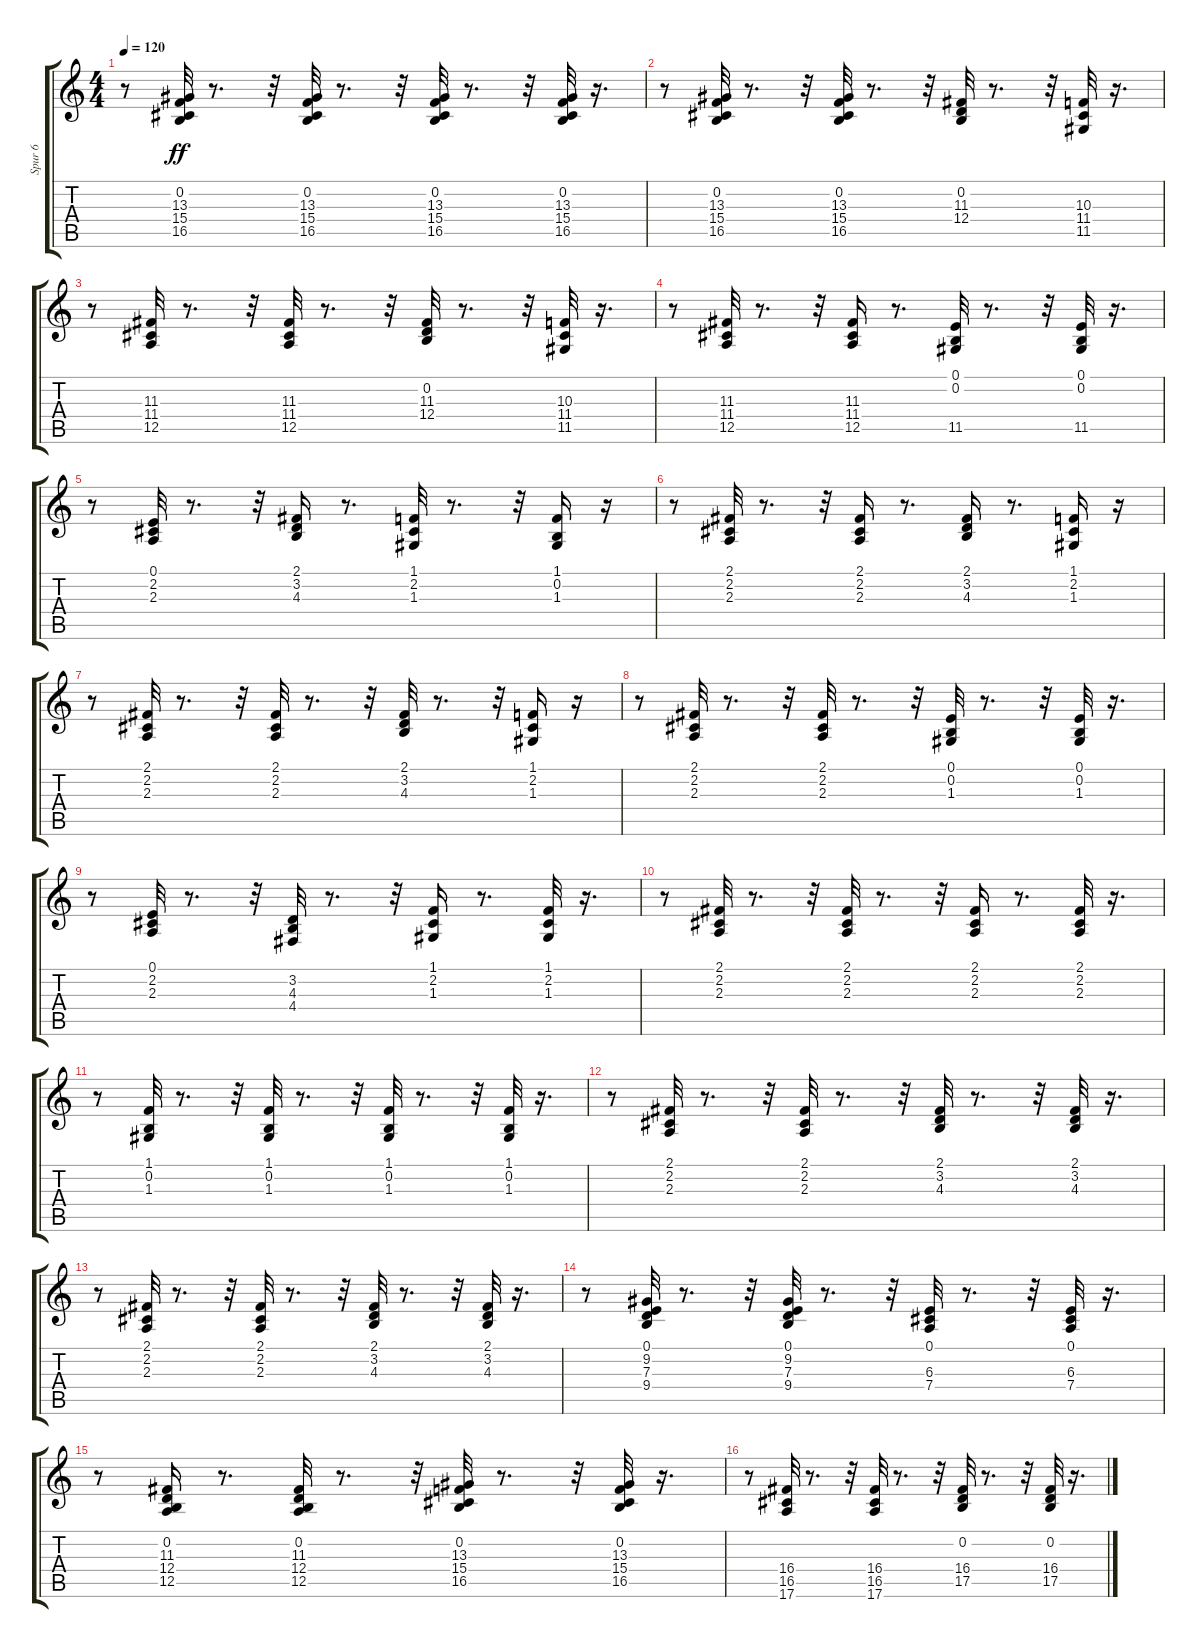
\track ("Spur 6" "Spur 6") {instrument electricgrandpiano}
\staff {score tabs}
\tuning (E4 B3 G3 D3 A2 E2) {hide}
\ts (4 4)
\tempo 120
\clef g2
\ks c
r.8{dy ff} (0.2 13.3 15.4 16.5).32 r.8{d} r.32 (0.2 13.3 15.4 16.5).32 r.8{d} r.32 (0.2 13.3 15.4 16.5).32 r.8{d} r.32 (0.2 13.3 15.4 16.5).32 r.16{d} |
r.8 (0.2 13.3 15.4 16.5).32 r.8{d} r.32 (0.2 13.3 15.4 16.5).32 r.8{d} r.32 (0.2 11.3 12.4).32 r.8{d} r.32 (10.3 11.4 11.5).32 r.16{d} |
r.8 (11.3 11.4 12.5).32 r.8{d} r.32 (11.3 11.4 12.5).32 r.8{d} r.32 (0.2 11.3 12.4).32 r.8{d} r.32 (10.3 11.4 11.5).32 r.16{d} |
r.8 (11.3 11.4 12.5).32 r.8{d} r.32 (11.3 11.4 12.5).16 r.8{d} (0.1 0.2 11.5).32 r.8{d} r.32 (0.1 0.2 11.5).32 r.16{d} |
r.8 (0.1 2.2 2.3).32 r.8{d} r.32 (2.1 3.2 4.3).16 r.8{d} (1.1 2.2 1.3).32 r.8{d} r.32 (1.1 0.2 1.3).16 r.16 |
r.8 (2.1 2.2 2.3).32 r.8{d} r.32 (2.1 2.2 2.3).16 r.8{d} (2.1 3.2 4.3).16 r.8{d} (1.1 2.2 1.3).16 r.16 |
r.8 (2.1 2.2 2.3).32 r.8{d} r.32 (2.1 2.2 2.3).32 r.8{d} r.32 (2.1 3.2 4.3).32 r.8{d} r.32 (1.1 2.2 1.3).16 r.16 |
r.8 (2.1 2.2 2.3).32 r.8{d} r.32 (2.1 2.2 2.3).32 r.8{d} r.32 (0.1 0.2 1.3).32 r.8{d} r.32 (0.1 0.2 1.3).32 r.16{d} |
r.8 (0.1 2.2 2.3).32 r.8{d} r.32 (3.2 4.3 4.4).32 r.8{d} r.32 (1.1 2.2 1.3).16 r.8{d} (1.1 2.2 1.3).32 r.16{d} |
r.8 (2.1 2.2 2.3).32 r.8{d} r.32 (2.1 2.2 2.3).32 r.8{d} r.32 (2.1 2.2 2.3).16 r.8{d} (2.1 2.2 2.3).32 r.16{d} |
r.8 (1.1 0.2 1.3).32 r.8{d} r.32 (1.1 0.2 1.3).32 r.8{d} r.32 (1.1 0.2 1.3).32 r.8{d} r.32 (1.1 0.2 1.3).32 r.16{d} |
r.8 (2.1 2.2 2.3).32 r.8{d} r.32 (2.1 2.2 2.3).32 r.8{d} r.32 (2.1 3.2 4.3).32 r.8{d} r.32 (2.1 3.2 4.3).32 r.16{d} |
r.8 (2.1 2.2 2.3).32 r.8{d} r.32 (2.1 2.2 2.3).32 r.8{d} r.32 (2.1 3.2 4.3).32 r.8{d} r.32 (2.1 3.2 4.3).32 r.16{d} |
r.8 (0.1 9.2 7.3 9.4).32 r.8{d} r.32 (0.1 9.2 7.3 9.4).32 r.8{d} r.32 (0.1 6.3 7.4).32 r.8{d} r.32 (0.1 6.3 7.4).32 r.16{d} |
r.8 (0.2 11.3 12.4 12.5).16 r.8{d} (0.2 11.3 12.4 12.5).32 r.8{d} r.32 (0.2 13.3 15.4 16.5).32 r.8{d} r.32 (0.2 13.3 15.4 16.5).32 r.16{d} |
r.8 (16.4 16.5 17.6).32 r.8{d} r.32 (16.4 16.5 17.6).32 r.8{d} r.32 (0.2 16.4 17.5).32 r.8{d} r.32 (0.2 16.4 17.5).32 r.16{d}
